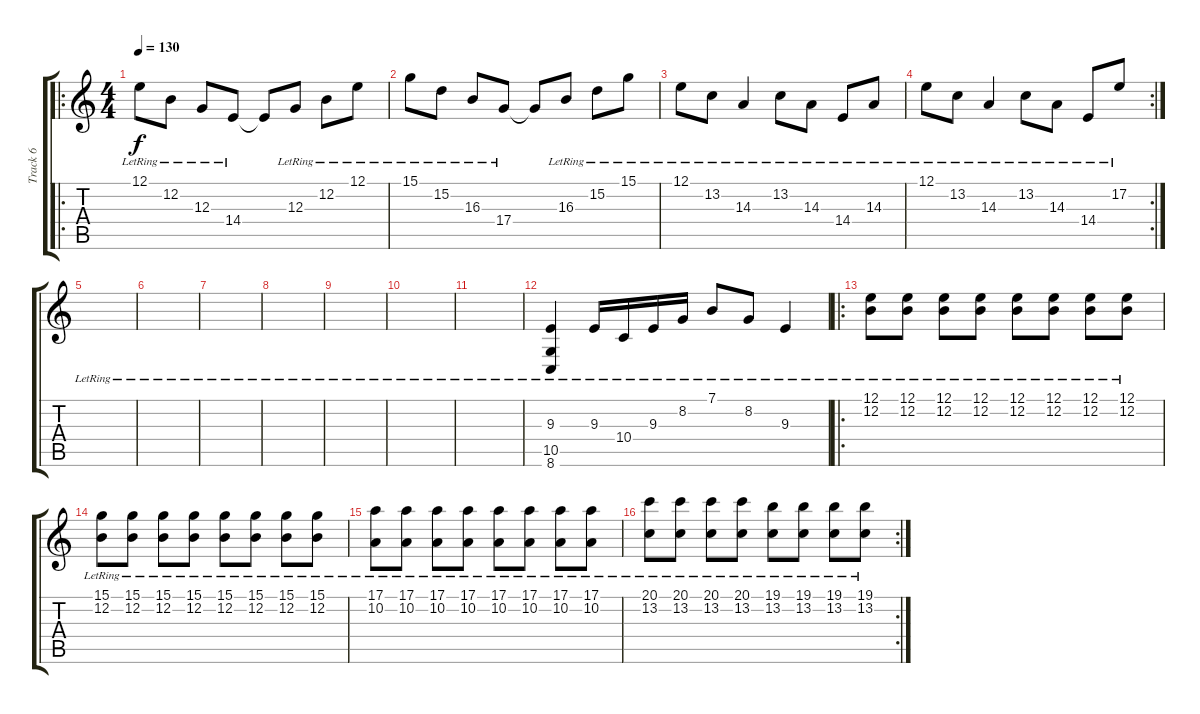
\track ("Track 6" "Track 6") {instrument acousticgrandpiano}
\staff {score tabs}
\tuning (E4 B3 G3 D3 A2 E2) {hide}
\ro
\ts (4 4)
\tempo 130
\clef g2
\ks c
12.1{lr}.8{dy f} 12.2{lr}.8 12.3{lr}.8 14.4{lr}.8 14.4{t}.8 12.3{lr}.8 12.2{lr}.8 12.1{lr}.8 |
15.1{lr}.8 15.2{lr}.8 16.3{lr}.8 17.4{lr}.8 17.4{t}.8 16.3{lr}.8 15.2{lr}.8 15.1{lr}.8 |
12.1{lr}.8 13.2{lr}.8 14.3{lr}.4 13.2{lr}.8 14.3{lr}.8 14.4{lr}.8 14.3{lr}.8 |
\rc 2
12.1{lr}.8 13.2{lr}.8 14.3{lr}.4 13.2{lr}.8 14.3{lr}.8 14.4{lr}.8 17.2{lr}.8 |
|
|
|
|
|
|
|
(9.3{lr} 10.5{lr} 8.6{lr}).4 9.3{lr}.16 10.4{lr}.16 9.3{lr}.16 8.2{lr}.16 7.1{lr}.8 8.2{lr}.8 9.3{lr}.4 |
\ro
(12.1{lr} 12.2{lr}).8 (12.1{lr} 12.2{lr}).8 (12.1{lr} 12.2{lr}).8 (12.1{lr} 12.2{lr}).8 (12.1{lr} 12.2{lr}).8 (12.1{lr} 12.2{lr}).8 (12.1{lr} 12.2{lr}).8 (12.1{lr} 12.2{lr}).8 |
(15.1{lr} 12.2{lr}).8 (15.1{lr} 12.2{lr}).8 (15.1{lr} 12.2{lr}).8 (15.1{lr} 12.2{lr}).8 (15.1{lr} 12.2{lr}).8 (15.1{lr} 12.2{lr}).8 (15.1{lr} 12.2{lr}).8 (15.1{lr} 12.2{lr}).8 |
(17.1{lr} 10.2{lr}).8 (17.1{lr} 10.2{lr}).8 (17.1{lr} 10.2{lr}).8 (17.1{lr} 10.2{lr}).8 (17.1{lr} 10.2{lr}).8 (17.1{lr} 10.2{lr}).8 (17.1{lr} 10.2{lr}).8 (17.1{lr} 10.2{lr}).8 |
\rc 2
(20.1{lr} 13.2{lr}).8 (20.1{lr} 13.2{lr}).8 (20.1{lr} 13.2{lr}).8 (20.1{lr} 13.2{lr}).8 (19.1{lr} 13.2{lr}).8 (19.1{lr} 13.2{lr}).8 (19.1{lr} 13.2{lr}).8 (19.1{lr} 13.2{lr}).8
